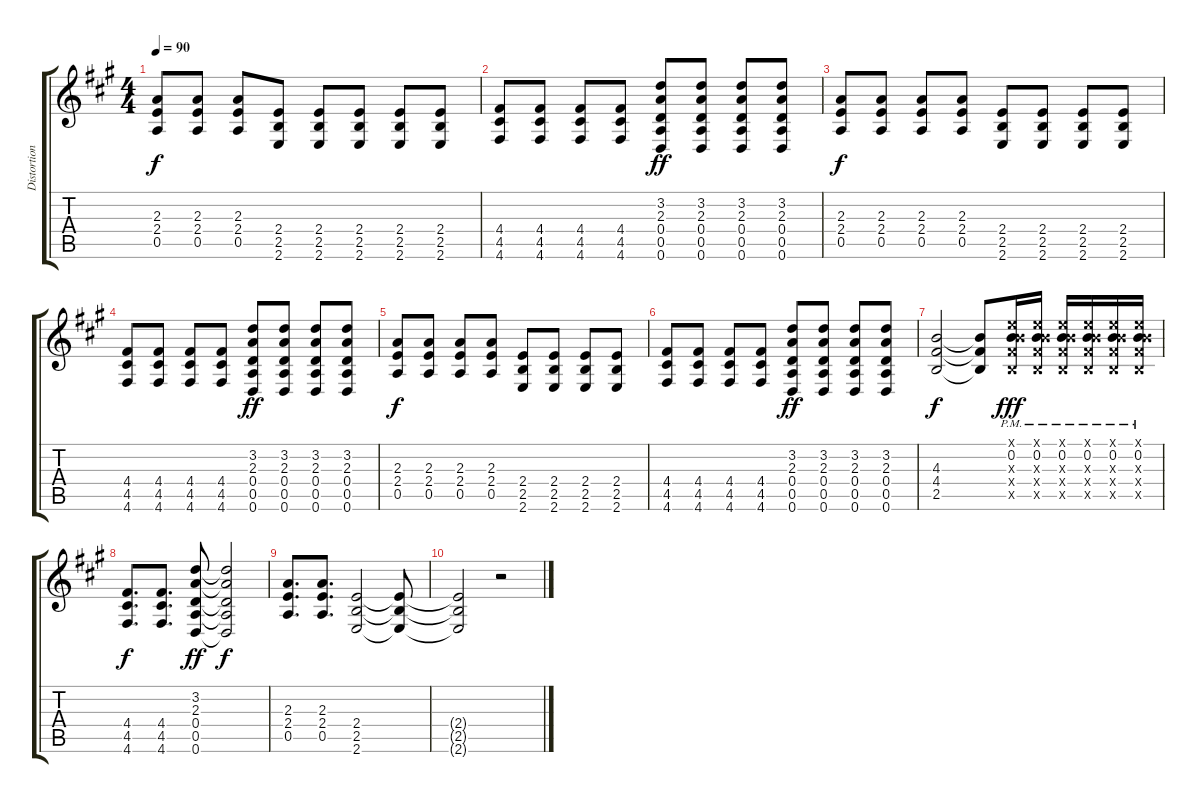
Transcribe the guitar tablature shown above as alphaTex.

\track ("Distortion Guitar" "Distortion") {instrument overdrivenguitar}
\staff {score tabs}
\tuning (E4 B3 G3 D3 A2 D2) {hide}
\ts (4 4)
\tempo 90
\clef g2
\ks a
(2.3 2.4 0.5).8{dy f} (2.3 2.4 0.5).8 (2.3 2.4 0.5).8 (2.4 2.5 2.6).8 (2.4 2.5 2.6).8 (2.4 2.5 2.6).8 (2.4 2.5 2.6).8 (2.4 2.5 2.6).8 |
(4.4 4.5 4.6).8 (4.4 4.5 4.6).8 (4.4 4.5 4.6).8 (4.4 4.5 4.6).8 (3.2 2.3 0.4 0.5 0.6).8{dy ff} (3.2 2.3 0.4 0.5 0.6).8 (3.2 2.3 0.4 0.5 0.6).8 (3.2 2.3 0.4 0.5 0.6).8 |
(2.3 2.4 0.5).8{dy f} (2.3 2.4 0.5).8 (2.3 2.4 0.5).8 (2.3 2.4 0.5).8 (2.4 2.5 2.6).8 (2.4 2.5 2.6).8 (2.4 2.5 2.6).8 (2.4 2.5 2.6).8 |
(4.4 4.5 4.6).8 (4.4 4.5 4.6).8 (4.4 4.5 4.6).8 (4.4 4.5 4.6).8 (3.2 2.3 0.4 0.5 0.6).8{dy ff} (3.2 2.3 0.4 0.5 0.6).8 (3.2 2.3 0.4 0.5 0.6).8 (3.2 2.3 0.4 0.5 0.6).8 |
(2.3 2.4 0.5).8{dy f} (2.3 2.4 0.5).8 (2.3 2.4 0.5).8 (2.3 2.4 0.5).8 (2.4 2.5 2.6).8 (2.4 2.5 2.6).8 (2.4 2.5 2.6).8 (2.4 2.5 2.6).8 |
(4.4 4.5 4.6).8 (4.4 4.5 4.6).8 (4.4 4.5 4.6).8 (4.4 4.5 4.6).8 (3.2 2.3 0.4 0.5 0.6).8{dy ff} (3.2 2.3 0.4 0.5 0.6).8 (3.2 2.3 0.4 0.5 0.6).8 (3.2 2.3 0.4 0.5 0.6).8 |
(4.3 4.4 2.5).2{dy f} (4.3{t} 4.4{t} 2.5{t}).8 (0.1{x} 0.2{pm} 4.3{x} 4.4{x} 2.5{x}).16{dy fff} (0.1{x} 0.2{pm} 4.3{x} 4.4{x} 2.5{x}).16 (0.1{x} 0.2{pm} 4.3{x} 4.4{x} 2.5{x}).16 (0.1{x} 0.2{pm} 4.3{x} 4.4{x} 2.5{x}).16 (0.1{x} 0.2{pm} 4.3{x} 4.4{x} 2.5{x}).16 (0.1{x} 0.2{pm} 4.3{x} 4.4{x} 2.5{x}).16 |
(4.4 4.5 4.6).8{d dy f} (4.4 4.5 4.6).8{d} (3.2 2.3 0.4 0.5 0.6).8{dy ff} (3.2{t} 2.3{t} 0.4{t} 0.5{t} 0.6{t}).2{dy f} |
(2.3 2.4 0.5).8{d} (2.3 2.4 0.5).8{d} (2.4 2.5 2.6).2 (2.4{t} 2.5{t} 2.6{t}).8 |
(2.4{t} 2.5{t} 2.6{t}).2 r.2
